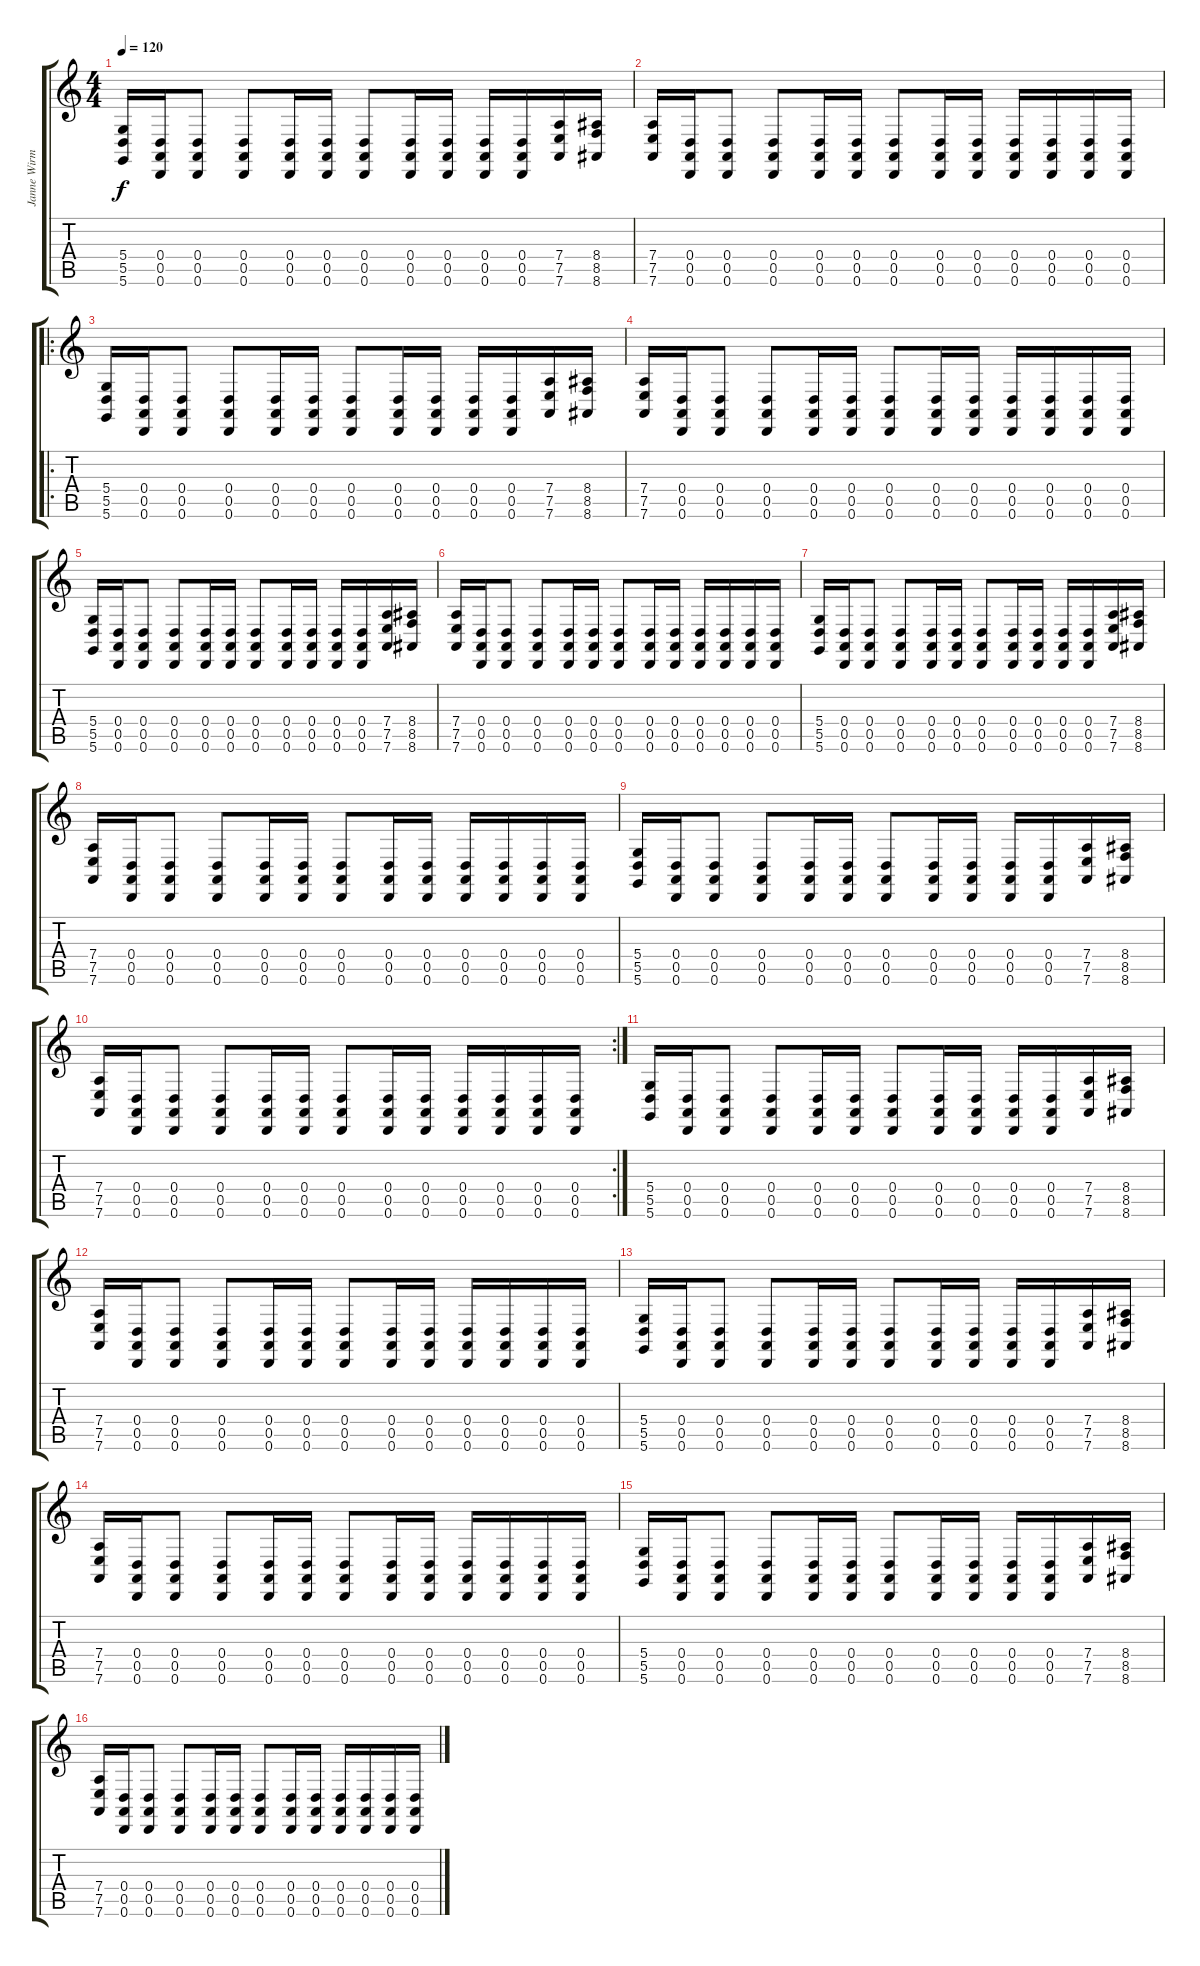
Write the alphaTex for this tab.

\track ("Janne Wirman" "Janne Wirm") {instrument electricgrandpiano}
\staff {score tabs}
\tuning (E4 B3 G3 D3 A2 D2) {hide}
\ts (4 4)
\tempo 120
\clef g2
\ks c
(5.4 5.5 5.6).16{dy f} (0.4 0.5 0.6).16 (0.4 0.5 0.6).8 (0.4 0.5 0.6).8 (0.4 0.5 0.6).16 (0.4 0.5 0.6).16 (0.4 0.5 0.6).8 (0.4 0.5 0.6).16 (0.4 0.5 0.6).16 (0.4 0.5 0.6).16 (0.4 0.5 0.6).16 (7.4 7.5 7.6).16 (8.4 8.5 8.6).16 |
(7.4 7.5 7.6).16 (0.4 0.5 0.6).16 (0.4 0.5 0.6).8 (0.4 0.5 0.6).8 (0.4 0.5 0.6).16 (0.4 0.5 0.6).16 (0.4 0.5 0.6).8 (0.4 0.5 0.6).16 (0.4 0.5 0.6).16 (0.4 0.5 0.6).16 (0.4 0.5 0.6).16 (0.4 0.5 0.6).16 (0.4 0.5 0.6).16 |
\ro
(5.4 5.5 5.6).16 (0.4 0.5 0.6).16 (0.4 0.5 0.6).8 (0.4 0.5 0.6).8 (0.4 0.5 0.6).16 (0.4 0.5 0.6).16 (0.4 0.5 0.6).8 (0.4 0.5 0.6).16 (0.4 0.5 0.6).16 (0.4 0.5 0.6).16 (0.4 0.5 0.6).16 (7.4 7.5 7.6).16 (8.4 8.5 8.6).16 |
(7.4 7.5 7.6).16 (0.4 0.5 0.6).16 (0.4 0.5 0.6).8 (0.4 0.5 0.6).8 (0.4 0.5 0.6).16 (0.4 0.5 0.6).16 (0.4 0.5 0.6).8 (0.4 0.5 0.6).16 (0.4 0.5 0.6).16 (0.4 0.5 0.6).16 (0.4 0.5 0.6).16 (0.4 0.5 0.6).16 (0.4 0.5 0.6).16 |
(5.4 5.5 5.6).16 (0.4 0.5 0.6).16 (0.4 0.5 0.6).8 (0.4 0.5 0.6).8 (0.4 0.5 0.6).16 (0.4 0.5 0.6).16 (0.4 0.5 0.6).8 (0.4 0.5 0.6).16 (0.4 0.5 0.6).16 (0.4 0.5 0.6).16 (0.4 0.5 0.6).16 (7.4 7.5 7.6).16 (8.4 8.5 8.6).16 |
(7.4 7.5 7.6).16 (0.4 0.5 0.6).16 (0.4 0.5 0.6).8 (0.4 0.5 0.6).8 (0.4 0.5 0.6).16 (0.4 0.5 0.6).16 (0.4 0.5 0.6).8 (0.4 0.5 0.6).16 (0.4 0.5 0.6).16 (0.4 0.5 0.6).16 (0.4 0.5 0.6).16 (0.4 0.5 0.6).16 (0.4 0.5 0.6).16 |
(5.4 5.5 5.6).16 (0.4 0.5 0.6).16 (0.4 0.5 0.6).8 (0.4 0.5 0.6).8 (0.4 0.5 0.6).16 (0.4 0.5 0.6).16 (0.4 0.5 0.6).8 (0.4 0.5 0.6).16 (0.4 0.5 0.6).16 (0.4 0.5 0.6).16 (0.4 0.5 0.6).16 (7.4 7.5 7.6).16 (8.4 8.5 8.6).16 |
(7.4 7.5 7.6).16 (0.4 0.5 0.6).16 (0.4 0.5 0.6).8 (0.4 0.5 0.6).8 (0.4 0.5 0.6).16 (0.4 0.5 0.6).16 (0.4 0.5 0.6).8 (0.4 0.5 0.6).16 (0.4 0.5 0.6).16 (0.4 0.5 0.6).16 (0.4 0.5 0.6).16 (0.4 0.5 0.6).16 (0.4 0.5 0.6).16 |
(5.4 5.5 5.6).16 (0.4 0.5 0.6).16 (0.4 0.5 0.6).8 (0.4 0.5 0.6).8 (0.4 0.5 0.6).16 (0.4 0.5 0.6).16 (0.4 0.5 0.6).8 (0.4 0.5 0.6).16 (0.4 0.5 0.6).16 (0.4 0.5 0.6).16 (0.4 0.5 0.6).16 (7.4 7.5 7.6).16 (8.4 8.5 8.6).16 |
\rc 2
(7.4 7.5 7.6).16 (0.4 0.5 0.6).16 (0.4 0.5 0.6).8 (0.4 0.5 0.6).8 (0.4 0.5 0.6).16 (0.4 0.5 0.6).16 (0.4 0.5 0.6).8 (0.4 0.5 0.6).16 (0.4 0.5 0.6).16 (0.4 0.5 0.6).16 (0.4 0.5 0.6).16 (0.4 0.5 0.6).16 (0.4 0.5 0.6).16 |
(5.4 5.5 5.6).16 (0.4 0.5 0.6).16 (0.4 0.5 0.6).8 (0.4 0.5 0.6).8 (0.4 0.5 0.6).16 (0.4 0.5 0.6).16 (0.4 0.5 0.6).8 (0.4 0.5 0.6).16 (0.4 0.5 0.6).16 (0.4 0.5 0.6).16 (0.4 0.5 0.6).16 (7.4 7.5 7.6).16 (8.4 8.5 8.6).16 |
(7.4 7.5 7.6).16 (0.4 0.5 0.6).16 (0.4 0.5 0.6).8 (0.4 0.5 0.6).8 (0.4 0.5 0.6).16 (0.4 0.5 0.6).16 (0.4 0.5 0.6).8 (0.4 0.5 0.6).16 (0.4 0.5 0.6).16 (0.4 0.5 0.6).16 (0.4 0.5 0.6).16 (0.4 0.5 0.6).16 (0.4 0.5 0.6).16 |
(5.4 5.5 5.6).16 (0.4 0.5 0.6).16 (0.4 0.5 0.6).8 (0.4 0.5 0.6).8 (0.4 0.5 0.6).16 (0.4 0.5 0.6).16 (0.4 0.5 0.6).8 (0.4 0.5 0.6).16 (0.4 0.5 0.6).16 (0.4 0.5 0.6).16 (0.4 0.5 0.6).16 (7.4 7.5 7.6).16 (8.4 8.5 8.6).16 |
(7.4 7.5 7.6).16 (0.4 0.5 0.6).16 (0.4 0.5 0.6).8 (0.4 0.5 0.6).8 (0.4 0.5 0.6).16 (0.4 0.5 0.6).16 (0.4 0.5 0.6).8 (0.4 0.5 0.6).16 (0.4 0.5 0.6).16 (0.4 0.5 0.6).16 (0.4 0.5 0.6).16 (0.4 0.5 0.6).16 (0.4 0.5 0.6).16 |
(5.4 5.5 5.6).16 (0.4 0.5 0.6).16 (0.4 0.5 0.6).8 (0.4 0.5 0.6).8 (0.4 0.5 0.6).16 (0.4 0.5 0.6).16 (0.4 0.5 0.6).8 (0.4 0.5 0.6).16 (0.4 0.5 0.6).16 (0.4 0.5 0.6).16 (0.4 0.5 0.6).16 (7.4 7.5 7.6).16 (8.4 8.5 8.6).16 |
(7.4 7.5 7.6).16 (0.4 0.5 0.6).16 (0.4 0.5 0.6).8 (0.4 0.5 0.6).8 (0.4 0.5 0.6).16 (0.4 0.5 0.6).16 (0.4 0.5 0.6).8 (0.4 0.5 0.6).16 (0.4 0.5 0.6).16 (0.4 0.5 0.6).16 (0.4 0.5 0.6).16 (0.4 0.5 0.6).16 (0.4 0.5 0.6).16
